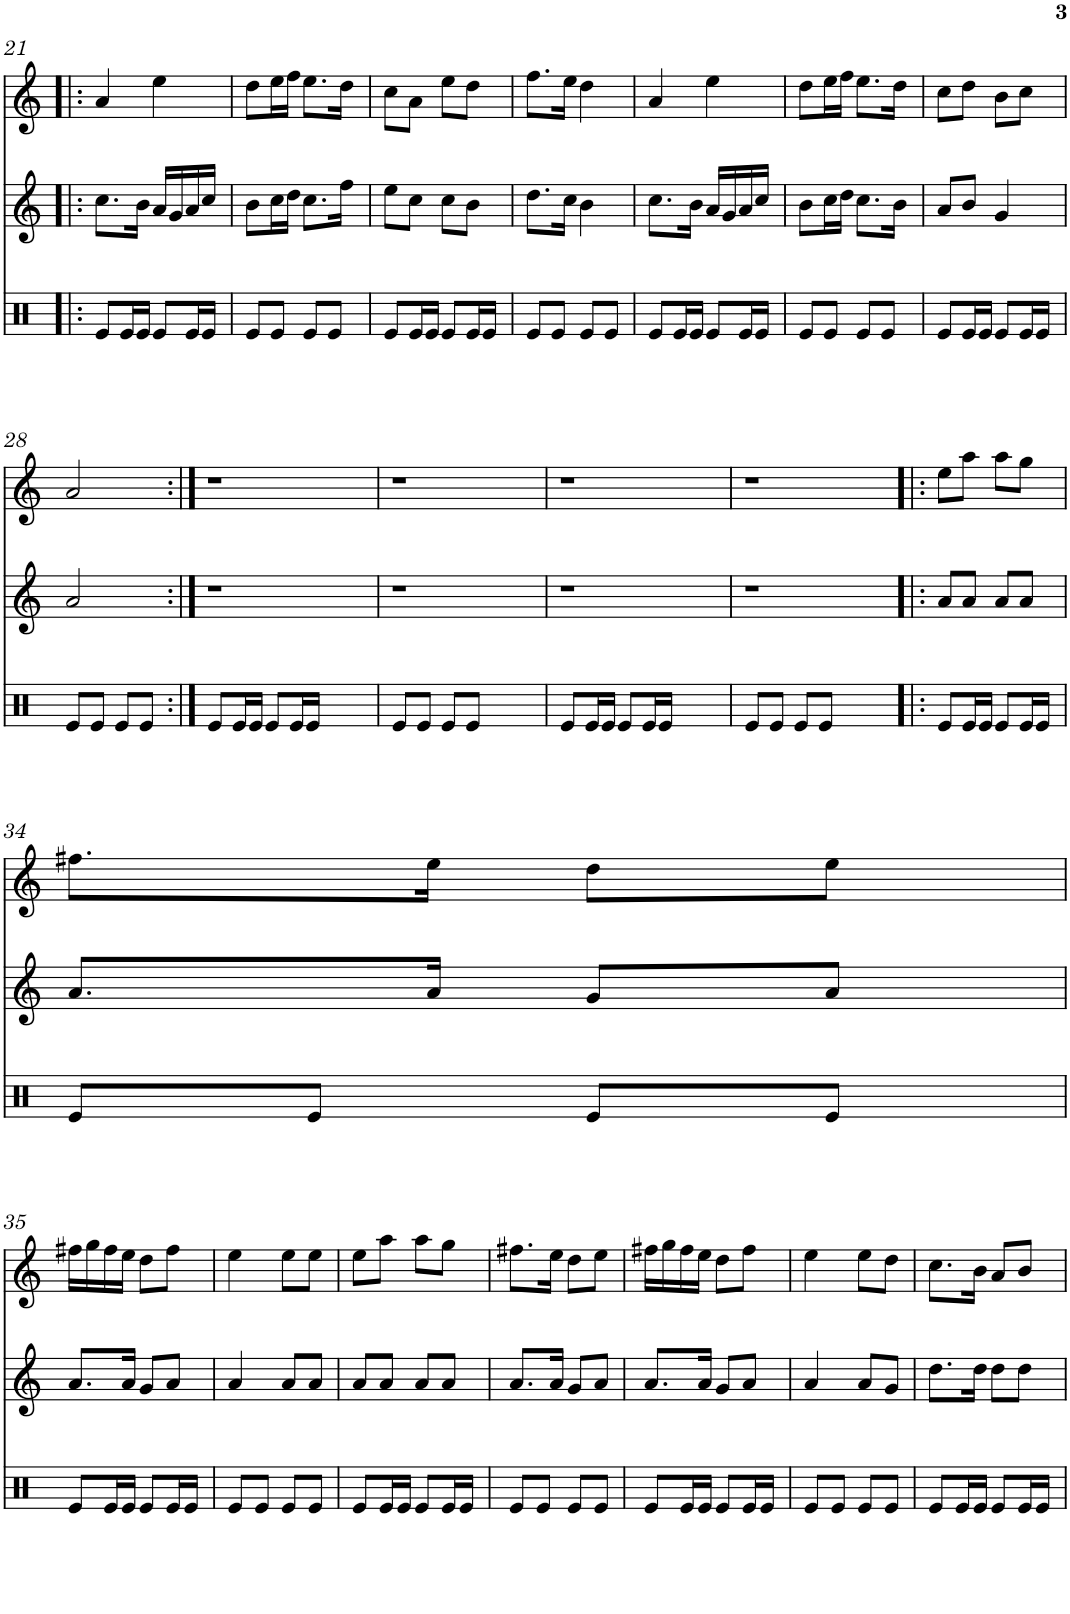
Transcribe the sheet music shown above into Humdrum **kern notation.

**kern	**kern	**kern
*part3	*part2	*part1
*staff3	*staff2	*staff1
*I"Timbal	*I"Gralla 2	*I"Gralla 1
!!LO:PB:g=z
*clefX	*clefG2	*clefG2
*k[]	*k[]	*k[]
*M2/4	*M2/4	*M2/4
=21!|:	=21!|:	=21!|:
8e/L	8.cc\L	4a/
16e/L	.	.
16e/JJ	16b\Jk	.
8e/L	16a/LL	4ee\
.	16g/	.
16e/L	16a/	.
16e/JJ	16cc/JJ	.
=22	=22	=22
8e/L	8b\L	8dd\L
8e/J	16cc\L	16ee\L
.	16dd\JJ	16ff\JJ
8e/L	8.cc\L	8.ee\L
8e/J	.	.
.	16ff\Jk	16dd\Jk
=23	=23	=23
8e/L	8ee\L	8cc\L
16e/L	8cc\J	8a\J
16e/JJ	.	.
8e/L	8cc\L	8ee\L
16e/L	8b\J	8dd\J
16e/JJ	.	.
=24	=24	=24
8e/L	8.dd\L	8.ff\L
8e/J	.	.
.	16cc\Jk	16ee\Jk
8e/L	4b\	4dd\
8e/J	.	.
=25	=25	=25
8e/L	8.cc\L	4a/
16e/L	.	.
16e/JJ	16b\Jk	.
8e/L	16a/LL	4ee\
.	16g/	.
16e/L	16a/	.
16e/JJ	16cc/JJ	.
=26	=26	=26
8e/L	8b\L	8dd\L
8e/J	16cc\L	16ee\L
.	16dd\JJ	16ff\JJ
8e/L	8.cc\L	8.ee\L
8e/J	.	.
.	16b\Jk	16dd\Jk
=27	=27	=27
8e/L	8a/L	8cc\L
16e/L	8b/J	8dd\J
16e/JJ	.	.
8e/L	4g/	8b\L
16e/L	.	8cc\J
16e/JJ	.	.
!!LO:LB:g=z
=28	=28	=28
8e/L	2a/	2a/
8e/J	.	.
8e/L	.	.
8e/J	.	.
=29:|!	=29:|!	=29:|!
8e/L	2r	2r
16e/L	.	.
16e/JJ	.	.
8e/L	.	.
16e/L	.	.
16e/JJ	.	.
2ryy	2ryy	2ryy
=30	=30	=30
8e/L	2r	2r
8e/J	.	.
8e/L	.	.
8e/J	.	.
2ryy	2ryy	2ryy
=31	=31	=31
8e/L	2r	2r
16e/L	.	.
16e/JJ	.	.
8e/L	.	.
16e/L	.	.
16e/JJ	.	.
2ryy	2ryy	2ryy
=32	=32	=32
8e/L	2r	2r
8e/J	.	.
8e/L	.	.
8e/J	.	.
2ryy	2ryy	2ryy
=33!|:	=33!|:	=33!|:
8e/L	8a/L	8ee\L
16e/L	8a/J	8aa\J
16e/JJ	.	.
8e/L	8a/L	8aa\L
16e/L	8a/J	8gg\J
16e/JJ	.	.
!!LO:LB:g=z
=34	=34	=34
8e/L	8.a/L	8.ff#X\L
8e/J	.	.
.	16a/Jk	16ee\Jk
8e/L	8g/L	8dd\L
8e/J	8a/J	8ee\J
!!LO:LB:g=z
=35	=35	=35
8e/L	8.a/L	16ff#X\LL
.	.	16gg\
16e/L	.	16ff#\
16e/JJ	16a/Jk	16ee\JJ
8e/L	8g/L	8dd\L
16e/L	8a/J	8ff#\J
16e/JJ	.	.
=36	=36	=36
8e/L	4a/	4ee\
8e/J	.	.
8e/L	8a/L	8ee\L
8e/J	8a/J	8ee\J
=37	=37	=37
8e/L	8a/L	8ee\L
16e/L	8a/J	8aa\J
16e/JJ	.	.
8e/L	8a/L	8aa\L
16e/L	8a/J	8gg\J
16e/JJ	.	.
=38	=38	=38
8e/L	8.a/L	8.ff#X\L
8e/J	.	.
.	16a/Jk	16ee\Jk
8e/L	8g/L	8dd\L
8e/J	8a/J	8ee\J
=39	=39	=39
8e/L	8.a/L	16ff#X\LL
.	.	16gg\
16e/L	.	16ff#\
16e/JJ	16a/Jk	16ee\JJ
8e/L	8g/L	8dd\L
16e/L	8a/J	8ff#\J
16e/JJ	.	.
=40	=40	=40
8e/L	4a/	4ee\
8e/J	.	.
8e/L	8a/L	8ee\L
8e/J	8g/J	8dd\J
=41	=41	=41
8e/L	8.dd\L	8.cc\L
16e/L	.	.
16e/JJ	16dd\Jk	16b\Jk
8e/L	8dd\L	8a/L
16e/L	8dd\J	8b/J
16e/JJ	.	.
=	=	=
*-	*-	*-
